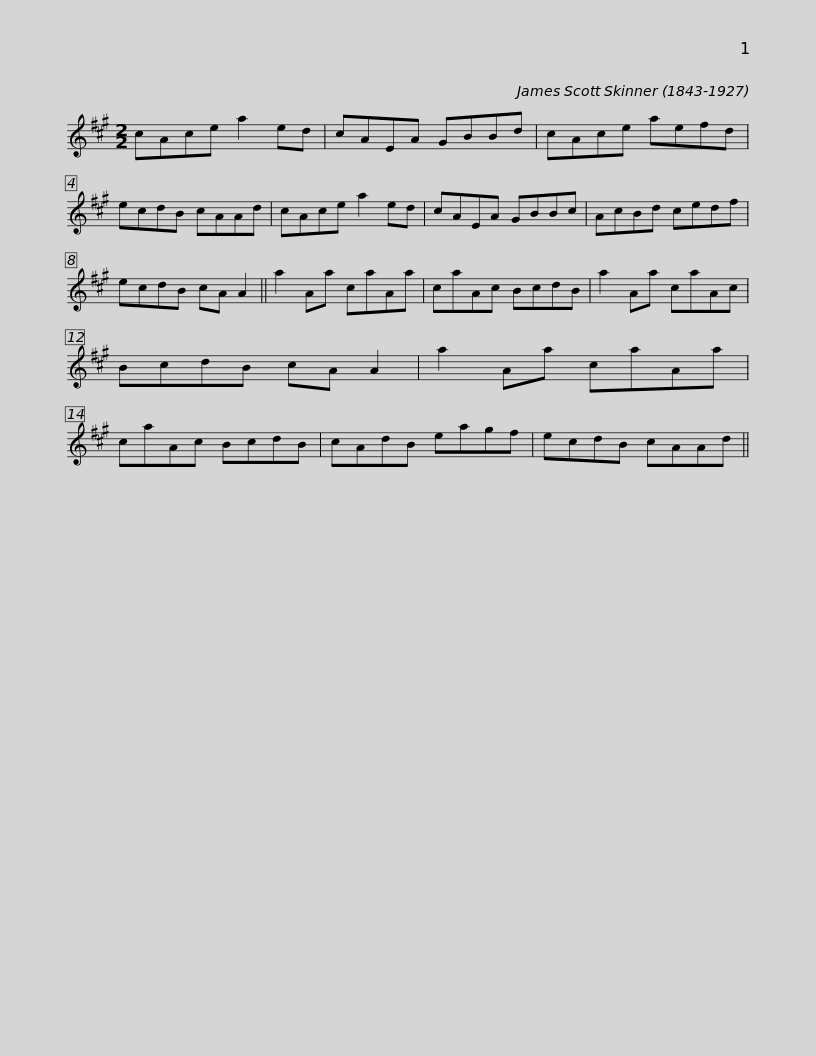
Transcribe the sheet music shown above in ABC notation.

X:1
L:1/8
M:2/2
I:linebreak $
K:A
V:1 treble
V:1
 cAce a2 ed | cAEA GBBd | cAce aefd | ecdB cAAd | cAce a2 ed |$ %5
 cAEA GBBc | AcBd cedf | ecdB cA A2 || a2 Aa caAa | caAc BcdB | %10
 a2 Aa caAc |$ BcdB cA A2 | a2 Aa caAa | caAc BcdB | cAdB eagf | %15
 ecdB cAAd || %16
